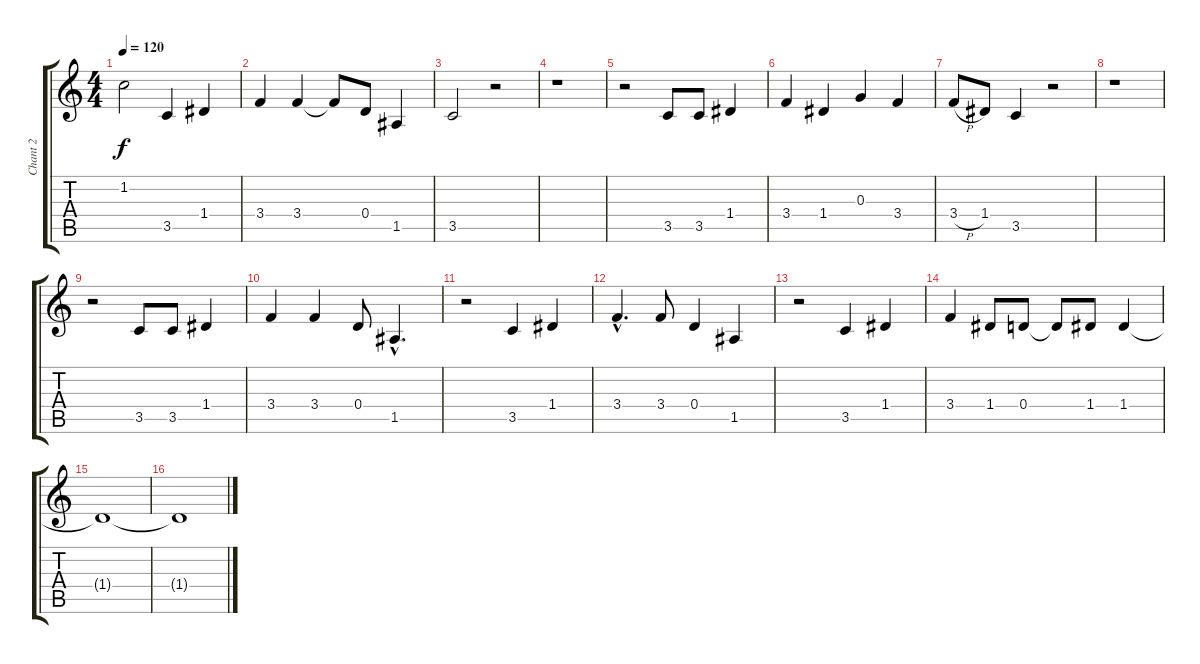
\track ("Chant 2" "Chant 2") {instrument overdrivenguitar}
\staff {score tabs}
\tuning (E4 B3 G3 D3 A2 E2) {hide}
\ts (4 4)
\tempo 120
\clef g2
\ks c
1.2.2{dy f} 3.5.4 1.4.4 |
3.4.4 3.4.4 3.4{t}.8 0.4.8 1.5.4 |
3.5.2 r.2 |
r.1 |
r.2 3.5.8 3.5.8 1.4.4 |
3.4.4 1.4.4 0.3.4 3.4.4 |
3.4{h}.8 1.4.8 3.5.4 r.2 |
r.1 |
r.2 3.5.8 3.5.8 1.4.4 |
3.4.4 3.4.4 0.4.8 1.5{hac}.4{d} |
r.2 3.5.4 1.4.4 |
3.4{hac}.4{d} 3.4.8 0.4.4 1.5.4 |
r.2 3.5.4 1.4.4 |
3.4.4 1.4.8 0.4.8 0.4{t}.8 1.4.8 1.4.4 |
1.4{t}.1 |
1.4{t}.1
